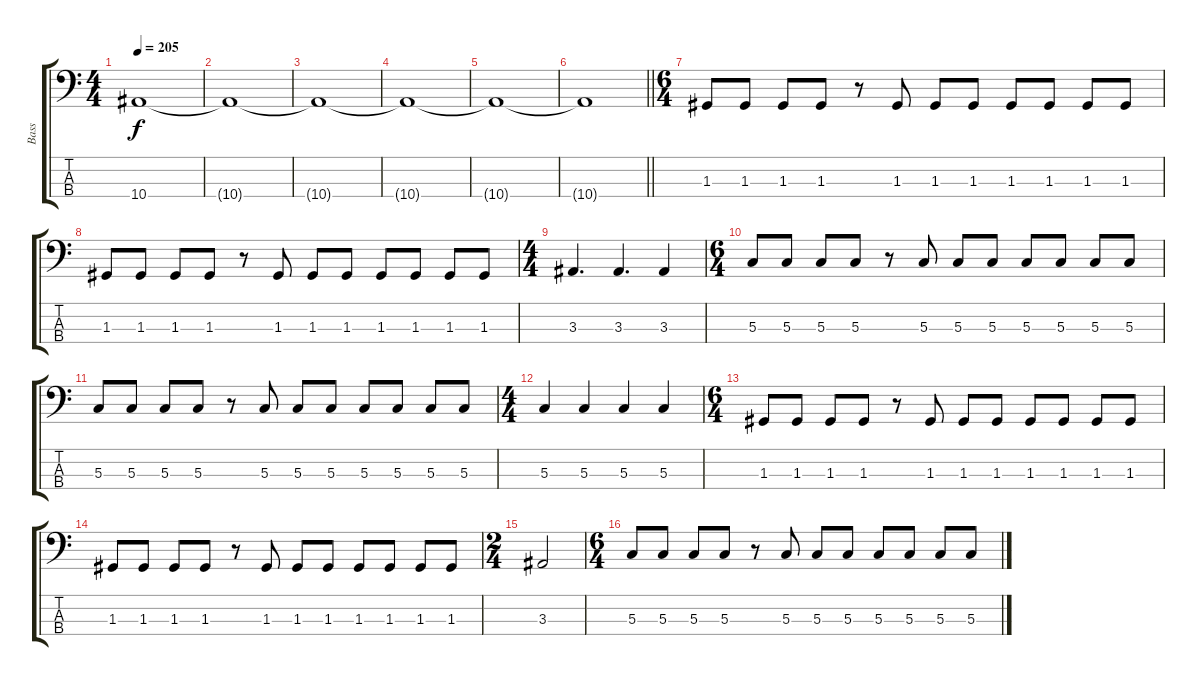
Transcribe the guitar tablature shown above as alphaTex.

\track ("Bass" "Bass") {instrument electricbasspick}
\staff {score tabs}
\tuning (F2 C2 G1 C1) {hide}
\ts (4 4)
\tempo 205
\clef f4
\ks c
10.4.1{dy f} |
10.4{t}.1 |
10.4{t}.1 |
10.4{t}.1 |
10.4{t}.1 |
\barLineRight lightlight
10.4{t}.1 |
\ts (6 4)
1.3.8{instrument electricbasspick} 1.3.8 1.3.8 1.3.8 r.8 1.3.8 1.3.8 1.3.8 1.3.8 1.3.8 1.3.8 1.3.8 |
1.3.8 1.3.8 1.3.8 1.3.8 r.8 1.3.8 1.3.8 1.3.8 1.3.8 1.3.8 1.3.8 1.3.8 |
\ts (4 4)
3.3.4{d} 3.3.4{d} 3.3.4 |
\ts (6 4)
5.3.8 5.3.8 5.3.8 5.3.8 r.8 5.3.8 5.3.8 5.3.8 5.3.8 5.3.8 5.3.8 5.3.8 |
5.3.8 5.3.8 5.3.8 5.3.8 r.8 5.3.8 5.3.8 5.3.8 5.3.8 5.3.8 5.3.8 5.3.8 |
\ts (4 4)
5.3.4 5.3.4 5.3.4 5.3.4 |
\ts (6 4)
1.3.8 1.3.8 1.3.8 1.3.8 r.8 1.3.8 1.3.8 1.3.8 1.3.8 1.3.8 1.3.8 1.3.8 |
1.3.8 1.3.8 1.3.8 1.3.8 r.8 1.3.8 1.3.8 1.3.8 1.3.8 1.3.8 1.3.8 1.3.8 |
\ts (2 4)
3.3.2 |
\ts (6 4)
5.3.8 5.3.8 5.3.8 5.3.8 r.8 5.3.8 5.3.8 5.3.8 5.3.8 5.3.8 5.3.8 5.3.8
